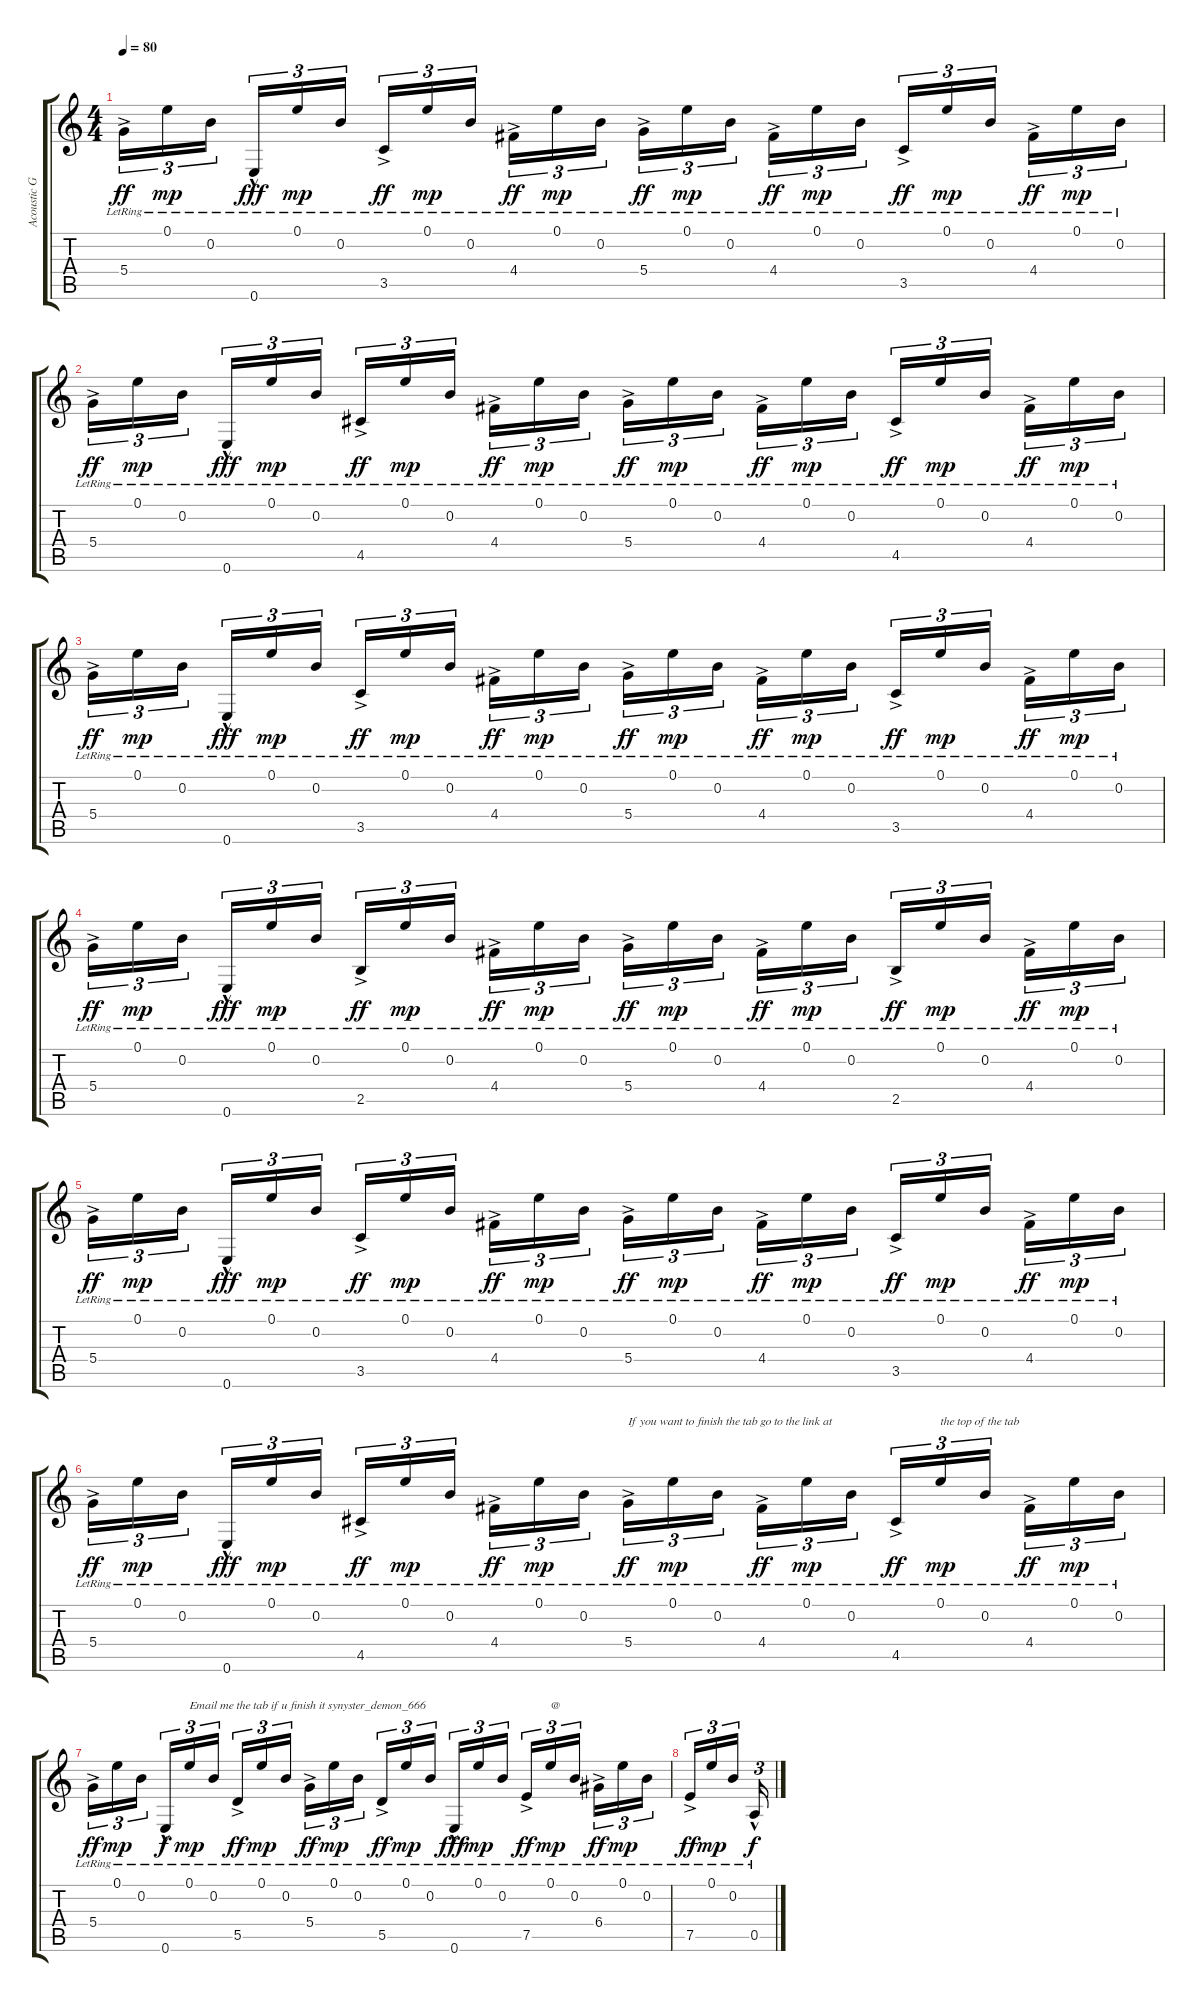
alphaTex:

\track ("Acoustic Guitar" "Acoustic G") {instrument acousticguitarsteel}
\staff {score tabs}
\tuning (E4 B3 G3 D3 A2 E2) {hide}
\ts (4 4)
\tempo 80
\clef g2
\ks c
5.4{ac lr}.16{tu (3 2) dy ff} 0.1{lr}.16{tu (3 2) dy mp} 0.2{lr}.16{tu (3 2) beam splitsecondary} 0.6{hac lr}.16{tu (3 2) dy fff} 0.1{lr}.16{tu (3 2) dy mp} 0.2{lr}.16{tu (3 2)} 3.5{ac lr}.16{tu (3 2) dy ff} 0.1{lr}.16{tu (3 2) dy mp} 0.2{lr}.16{tu (3 2) beam splitsecondary} 4.4{ac lr}.16{tu (3 2) dy ff} 0.1{lr}.16{tu (3 2) dy mp} 0.2{lr}.16{tu (3 2)} 5.4{ac lr}.16{tu (3 2) dy ff} 0.1{lr}.16{tu (3 2) dy mp} 0.2{lr}.16{tu (3 2) beam splitsecondary} 4.4{ac lr}.16{tu (3 2) dy ff} 0.1{lr}.16{tu (3 2) dy mp} 0.2{lr}.16{tu (3 2)} 3.5{ac lr}.16{tu (3 2) dy ff} 0.1{lr}.16{tu (3 2) dy mp} 0.2{lr}.16{tu (3 2) beam splitsecondary} 4.4{ac lr}.16{tu (3 2) dy ff} 0.1{lr}.16{tu (3 2) dy mp} 0.2{lr}.16{tu (3 2)} |
5.4{ac lr}.16{tu (3 2) dy ff} 0.1{lr}.16{tu (3 2) dy mp} 0.2{lr}.16{tu (3 2) beam splitsecondary} 0.6{hac lr}.16{tu (3 2) dy fff} 0.1{lr}.16{tu (3 2) dy mp} 0.2{lr}.16{tu (3 2)} 4.5{ac lr}.16{tu (3 2) dy ff} 0.1{lr}.16{tu (3 2) dy mp} 0.2{lr}.16{tu (3 2) beam splitsecondary} 4.4{ac lr}.16{tu (3 2) dy ff} 0.1{lr}.16{tu (3 2) dy mp} 0.2{lr}.16{tu (3 2)} 5.4{ac lr}.16{tu (3 2) dy ff} 0.1{lr}.16{tu (3 2) dy mp} 0.2{lr}.16{tu (3 2) beam splitsecondary} 4.4{ac lr}.16{tu (3 2) dy ff} 0.1{lr}.16{tu (3 2) dy mp} 0.2{lr}.16{tu (3 2)} 4.5{ac lr}.16{tu (3 2) dy ff} 0.1{lr}.16{tu (3 2) dy mp} 0.2{lr}.16{tu (3 2) beam splitsecondary} 4.4{ac lr}.16{tu (3 2) dy ff} 0.1{lr}.16{tu (3 2) dy mp} 0.2{lr}.16{tu (3 2)} |
5.4{ac lr}.16{tu (3 2) dy ff} 0.1{lr}.16{tu (3 2) dy mp} 0.2{lr}.16{tu (3 2) beam splitsecondary} 0.6{hac lr}.16{tu (3 2) dy fff} 0.1{lr}.16{tu (3 2) dy mp} 0.2{lr}.16{tu (3 2)} 3.5{ac lr}.16{tu (3 2) dy ff} 0.1{lr}.16{tu (3 2) dy mp} 0.2{lr}.16{tu (3 2) beam splitsecondary} 4.4{ac lr}.16{tu (3 2) dy ff} 0.1{lr}.16{tu (3 2) dy mp} 0.2{lr}.16{tu (3 2)} 5.4{ac lr}.16{tu (3 2) dy ff} 0.1{lr}.16{tu (3 2) dy mp} 0.2{lr}.16{tu (3 2) beam splitsecondary} 4.4{ac lr}.16{tu (3 2) dy ff} 0.1{lr}.16{tu (3 2) dy mp} 0.2{lr}.16{tu (3 2)} 3.5{ac lr}.16{tu (3 2) dy ff} 0.1{lr}.16{tu (3 2) dy mp} 0.2{lr}.16{tu (3 2) beam splitsecondary} 4.4{ac lr}.16{tu (3 2) dy ff} 0.1{lr}.16{tu (3 2) dy mp} 0.2{lr}.16{tu (3 2)} |
5.4{ac lr}.16{tu (3 2) dy ff} 0.1{lr}.16{tu (3 2) dy mp} 0.2{lr}.16{tu (3 2) beam splitsecondary} 0.6{hac lr}.16{tu (3 2) dy fff} 0.1{lr}.16{tu (3 2) dy mp} 0.2{lr}.16{tu (3 2)} 2.5{ac lr}.16{tu (3 2) dy ff} 0.1{lr}.16{tu (3 2) dy mp} 0.2{lr}.16{tu (3 2) beam splitsecondary} 4.4{ac lr}.16{tu (3 2) dy ff} 0.1{lr}.16{tu (3 2) dy mp} 0.2{lr}.16{tu (3 2)} 5.4{ac lr}.16{tu (3 2) dy ff} 0.1{lr}.16{tu (3 2) dy mp} 0.2{lr}.16{tu (3 2) beam splitsecondary} 4.4{ac lr}.16{tu (3 2) dy ff} 0.1{lr}.16{tu (3 2) dy mp} 0.2{lr}.16{tu (3 2)} 2.5{ac lr}.16{tu (3 2) dy ff} 0.1{lr}.16{tu (3 2) dy mp} 0.2{lr}.16{tu (3 2) beam splitsecondary} 4.4{ac lr}.16{tu (3 2) dy ff} 0.1{lr}.16{tu (3 2) dy mp} 0.2{lr}.16{tu (3 2)} |
5.4{ac lr}.16{tu (3 2) dy ff} 0.1{lr}.16{tu (3 2) dy mp} 0.2{lr}.16{tu (3 2) beam splitsecondary} 0.6{hac lr}.16{tu (3 2) dy fff} 0.1{lr}.16{tu (3 2) dy mp} 0.2{lr}.16{tu (3 2)} 3.5{ac lr}.16{tu (3 2) dy ff} 0.1{lr}.16{tu (3 2) dy mp} 0.2{lr}.16{tu (3 2) beam splitsecondary} 4.4{ac lr}.16{tu (3 2) dy ff} 0.1{lr}.16{tu (3 2) dy mp} 0.2{lr}.16{tu (3 2)} 5.4{ac lr}.16{tu (3 2) dy ff} 0.1{lr}.16{tu (3 2) dy mp} 0.2{lr}.16{tu (3 2) beam splitsecondary} 4.4{ac lr}.16{tu (3 2) dy ff} 0.1{lr}.16{tu (3 2) dy mp} 0.2{lr}.16{tu (3 2)} 3.5{ac lr}.16{tu (3 2) dy ff} 0.1{lr}.16{tu (3 2) dy mp} 0.2{lr}.16{tu (3 2) beam splitsecondary} 4.4{ac lr}.16{tu (3 2) dy ff} 0.1{lr}.16{tu (3 2) dy mp} 0.2{lr}.16{tu (3 2)} |
5.4{ac lr}.16{tu (3 2) dy ff} 0.1{lr}.16{tu (3 2) dy mp} 0.2{lr}.16{tu (3 2) beam splitsecondary} 0.6{hac lr}.16{tu (3 2) dy fff} 0.1{lr}.16{tu (3 2) dy mp} 0.2{lr}.16{tu (3 2)} 4.5{ac lr}.16{tu (3 2) dy ff} 0.1{lr}.16{tu (3 2) dy mp} 0.2{lr}.16{tu (3 2) beam splitsecondary} 4.4{ac lr}.16{tu (3 2) dy ff} 0.1{lr}.16{tu (3 2) dy mp} 0.2{lr}.16{tu (3 2)} 5.4{ac lr}.16{tu (3 2) txt "If you want to finish the tab go to the link at" dy ff} 0.1{lr}.16{tu (3 2) dy mp} 0.2{lr}.16{tu (3 2) beam splitsecondary} 4.4{ac lr}.16{tu (3 2) dy ff} 0.1{lr}.16{tu (3 2) dy mp} 0.2{lr}.16{tu (3 2)} 4.5{ac lr}.16{tu (3 2) dy ff} 0.1{lr}.16{tu (3 2) txt "the top of the tab" dy mp} 0.2{lr}.16{tu (3 2) beam splitsecondary} 4.4{ac lr}.16{tu (3 2) dy ff} 0.1{lr}.16{tu (3 2) dy mp} 0.2{lr}.16{tu (3 2)} |
5.4{ac lr}.16{tu (3 2) dy ff} 0.1{lr}.16{tu (3 2) dy mp} 0.2{lr}.16{tu (3 2) beam splitsecondary} 0.6{hac lr}.16{tu (3 2) dy f} 0.1{lr}.16{tu (3 2) txt "Email me the tab if u finish it synyster_demon_666" dy mp} 0.2{lr}.16{tu (3 2)} 5.5{ac lr}.16{tu (3 2) dy ff} 0.1{lr}.16{tu (3 2) dy mp} 0.2{lr}.16{tu (3 2) beam splitsecondary} 5.4{ac lr}.16{tu (3 2) dy ff} 0.1{lr}.16{tu (3 2) dy mp} 0.2{lr}.16{tu (3 2)} 5.5{ac lr}.16{tu (3 2) dy ff} 0.1{lr}.16{tu (3 2) dy mp} 0.2{lr}.16{tu (3 2) beam splitsecondary} 0.6{hac lr}.16{tu (3 2) dy fff} 0.1{lr}.16{tu (3 2) dy mp} 0.2{lr}.16{tu (3 2)} 7.5{ac lr}.16{tu (3 2) dy ff} 0.1{lr}.16{tu (3 2) txt "@" dy mp} 0.2{lr}.16{tu (3 2) beam splitsecondary} 6.4{ac lr}.16{tu (3 2) dy ff} 0.1{lr}.16{tu (3 2) dy mp} 0.2{lr}.16{tu (3 2)} |
7.5{ac lr}.16{tu (3 2) dy ff} 0.1{lr}.16{tu (3 2) dy mp} 0.2{lr}.16{tu (3 2) beam splitsecondary} 0.5{hac lr}.16{tu (3 2) dy f}
